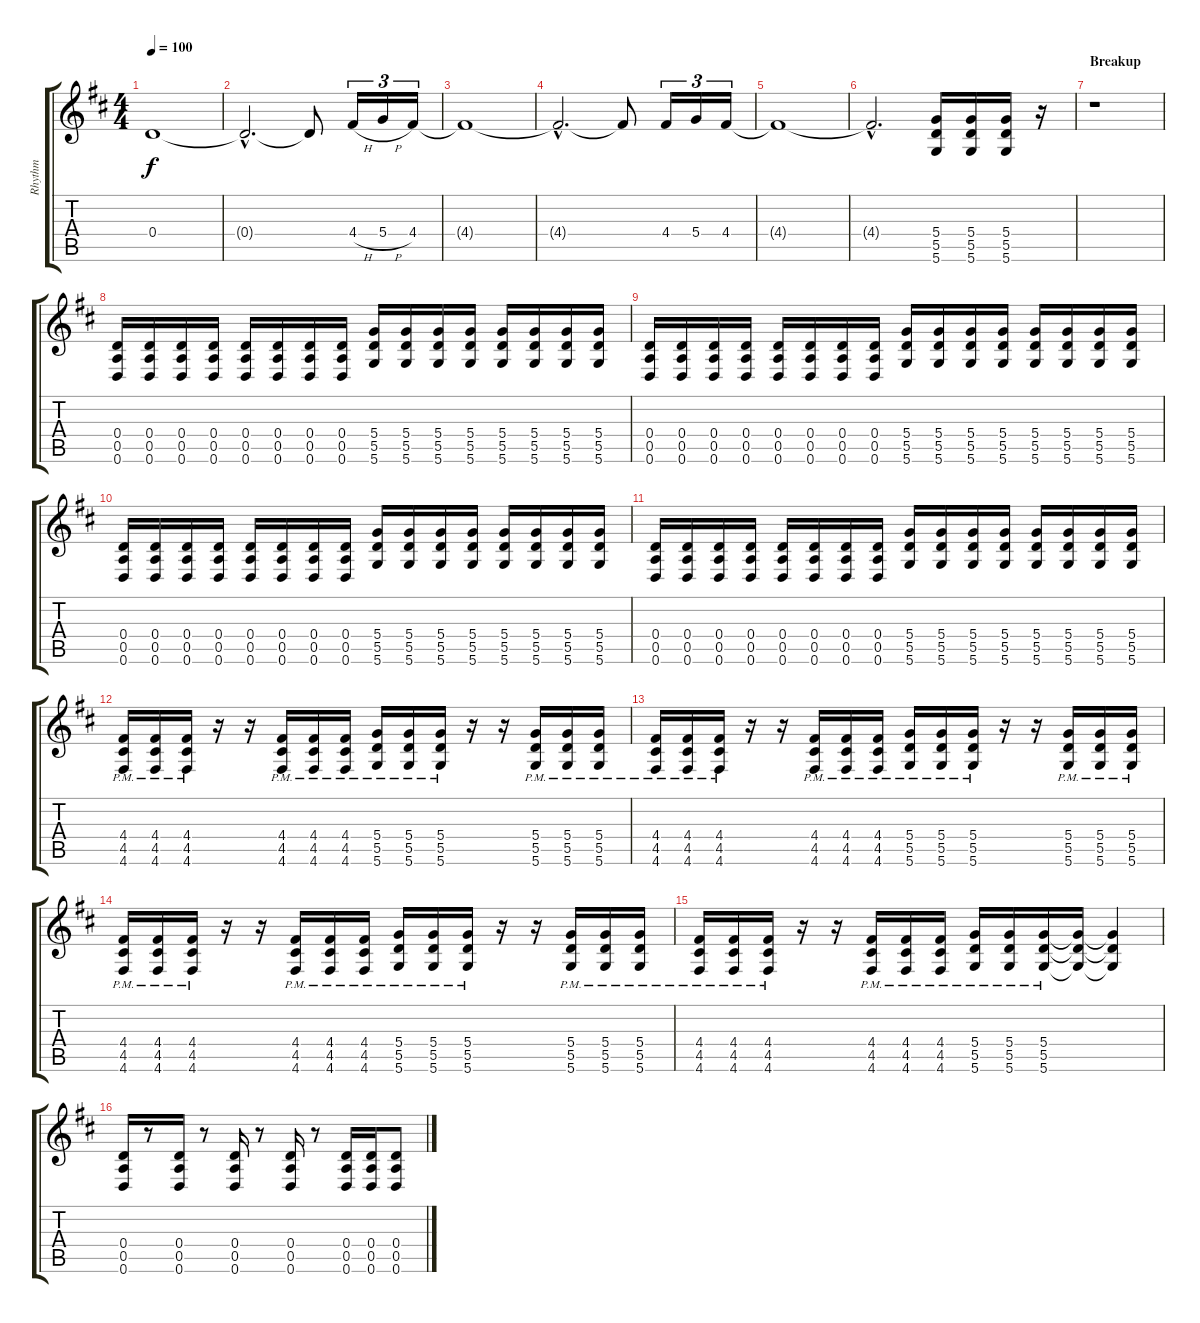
\track ("Rhythm" "Rhythm") {instrument distortionguitar}
\staff {score tabs}
\tuning (E4 B3 G3 D3 A2 D2) {hide}
\ts (4 4)
\tempo 100
\clef g2
\ks d
0.4.1{dy f} |
0.4{hac t}.2{d} 0.4{t}.8 4.4{h}.16{tu (3 2)} 5.4{h}.16{tu (3 2)} 4.4.16{tu (3 2)} |
4.4{t}.1 |
4.4{hac t}.2{d} 4.4{t}.8 4.4.16{tu (3 2)} 5.4.16{tu (3 2)} 4.4.16{tu (3 2)} |
4.4{t}.1 |
4.4{hac t}.2{d} (5.4 5.5 5.6).16 (5.4 5.5 5.6).16 (5.4 5.5 5.6).16 r.16 |
\section ("" "Breakup")
r.1 |
(0.4 0.5 0.6).16 (0.4 0.5 0.6).16 (0.4 0.5 0.6).16 (0.4 0.5 0.6).16 (0.4 0.5 0.6).16 (0.4 0.5 0.6).16 (0.4 0.5 0.6).16 (0.4 0.5 0.6).16 (5.4 5.5 5.6).16 (5.4 5.5 5.6).16 (5.4 5.5 5.6).16 (5.4 5.5 5.6).16 (5.4 5.5 5.6).16 (5.4 5.5 5.6).16 (5.4 5.5 5.6).16 (5.4 5.5 5.6).16 |
(0.4 0.5 0.6).16 (0.4 0.5 0.6).16 (0.4 0.5 0.6).16 (0.4 0.5 0.6).16 (0.4 0.5 0.6).16 (0.4 0.5 0.6).16 (0.4 0.5 0.6).16 (0.4 0.5 0.6).16 (5.4 5.5 5.6).16 (5.4 5.5 5.6).16 (5.4 5.5 5.6).16 (5.4 5.5 5.6).16 (5.4 5.5 5.6).16 (5.4 5.5 5.6).16 (5.4 5.5 5.6).16 (5.4 5.5 5.6).16 |
(0.4 0.5 0.6).16 (0.4 0.5 0.6).16 (0.4 0.5 0.6).16 (0.4 0.5 0.6).16 (0.4 0.5 0.6).16 (0.4 0.5 0.6).16 (0.4 0.5 0.6).16 (0.4 0.5 0.6).16 (5.4 5.5 5.6).16 (5.4 5.5 5.6).16 (5.4 5.5 5.6).16 (5.4 5.5 5.6).16 (5.4 5.5 5.6).16 (5.4 5.5 5.6).16 (5.4 5.5 5.6).16 (5.4 5.5 5.6).16 |
(0.4 0.5 0.6).16 (0.4 0.5 0.6).16 (0.4 0.5 0.6).16 (0.4 0.5 0.6).16 (0.4 0.5 0.6).16 (0.4 0.5 0.6).16 (0.4 0.5 0.6).16 (0.4 0.5 0.6).16 (5.4 5.5 5.6).16 (5.4 5.5 5.6).16 (5.4 5.5 5.6).16 (5.4 5.5 5.6).16 (5.4 5.5 5.6).16 (5.4 5.5 5.6).16 (5.4 5.5 5.6).16 (5.4 5.5 5.6).16 |
(4.4 4.5{pm} 4.6).16 (4.4 4.5{pm} 4.6).16 (4.4 4.5{pm} 4.6).16 r.16 r.16 (4.4 4.5{pm} 4.6).16 (4.4 4.5{pm} 4.6).16 (4.4 4.5{pm} 4.6).16 (5.4 5.5{pm} 5.6).16 (5.4 5.5{pm} 5.6).16 (5.4 5.5{pm} 5.6).16 r.16 r.16 (5.4 5.5{pm} 5.6).16 (5.4 5.5{pm} 5.6).16 (5.4 5.5{pm} 5.6).16 |
(4.4 4.5{pm} 4.6).16 (4.4 4.5{pm} 4.6).16 (4.4 4.5{pm} 4.6).16 r.16 r.16 (4.4 4.5{pm} 4.6).16 (4.4 4.5{pm} 4.6).16 (4.4 4.5{pm} 4.6).16 (5.4 5.5{pm} 5.6).16 (5.4 5.5{pm} 5.6).16 (5.4 5.5{pm} 5.6).16 r.16 r.16 (5.4 5.5{pm} 5.6).16 (5.4 5.5{pm} 5.6).16 (5.4 5.5{pm} 5.6).16 |
(4.4 4.5{pm} 4.6).16 (4.4 4.5{pm} 4.6).16 (4.4 4.5{pm} 4.6).16 r.16 r.16 (4.4 4.5{pm} 4.6).16 (4.4 4.5{pm} 4.6).16 (4.4 4.5{pm} 4.6).16 (5.4 5.5{pm} 5.6).16 (5.4 5.5{pm} 5.6).16 (5.4 5.5{pm} 5.6).16 r.16 r.16 (5.4 5.5{pm} 5.6).16 (5.4 5.5{pm} 5.6).16 (5.4 5.5{pm} 5.6).16 |
(4.4 4.5{pm} 4.6).16 (4.4 4.5{pm} 4.6).16 (4.4 4.5{pm} 4.6).16 r.16 r.16 (4.4 4.5{pm} 4.6).16 (4.4 4.5{pm} 4.6).16 (4.4 4.5{pm} 4.6).16 (5.4 5.5{pm} 5.6).16 (5.4 5.5{pm} 5.6).16 (5.4 5.5{pm} 5.6).16 (5.4{t} 5.5{t} 5.6{t}).16 (5.4{t} 5.5{t} 5.6{t}).4 |
(0.4 0.5 0.6).16 r.8 (0.4 0.5 0.6).16 r.8 (0.4 0.5 0.6).16 r.8 (0.4 0.5 0.6).16 r.8 (0.4 0.5 0.6).16 (0.4 0.5 0.6).16 (0.4 0.5 0.6).8
